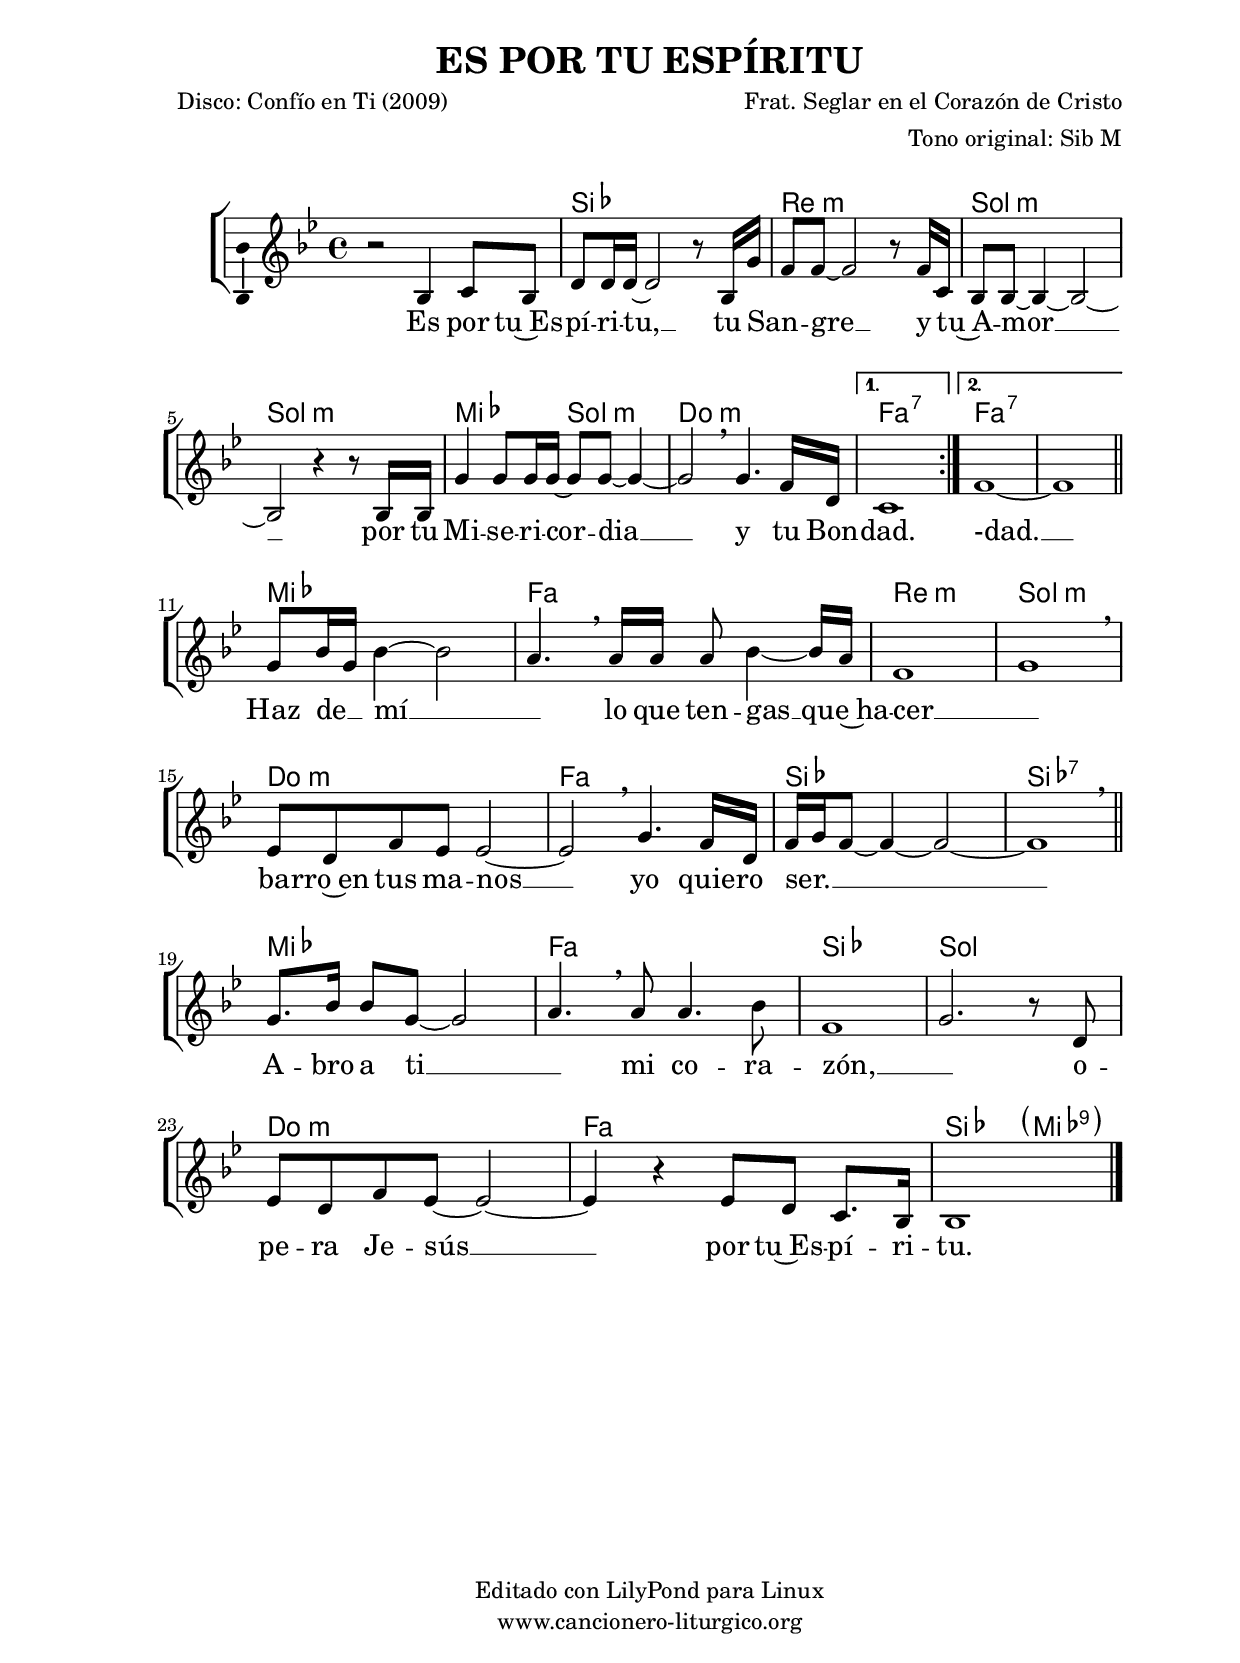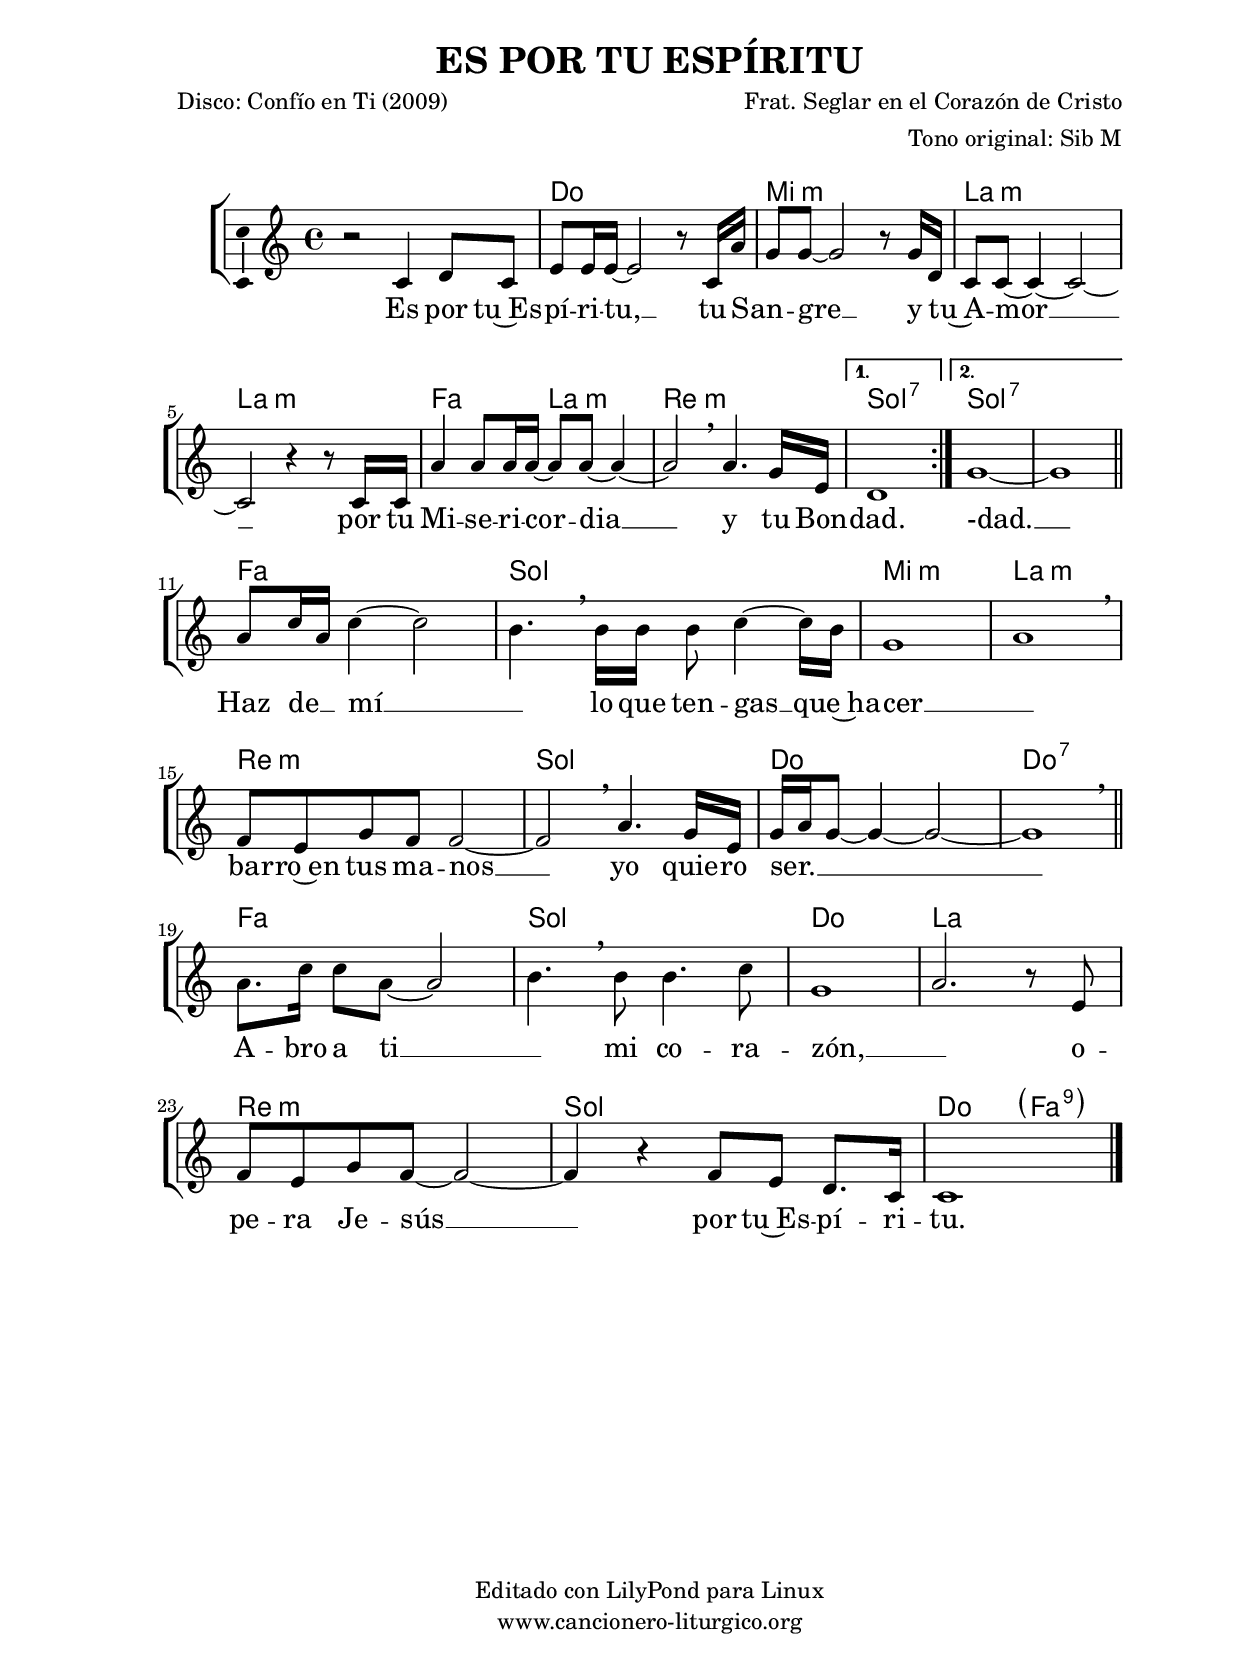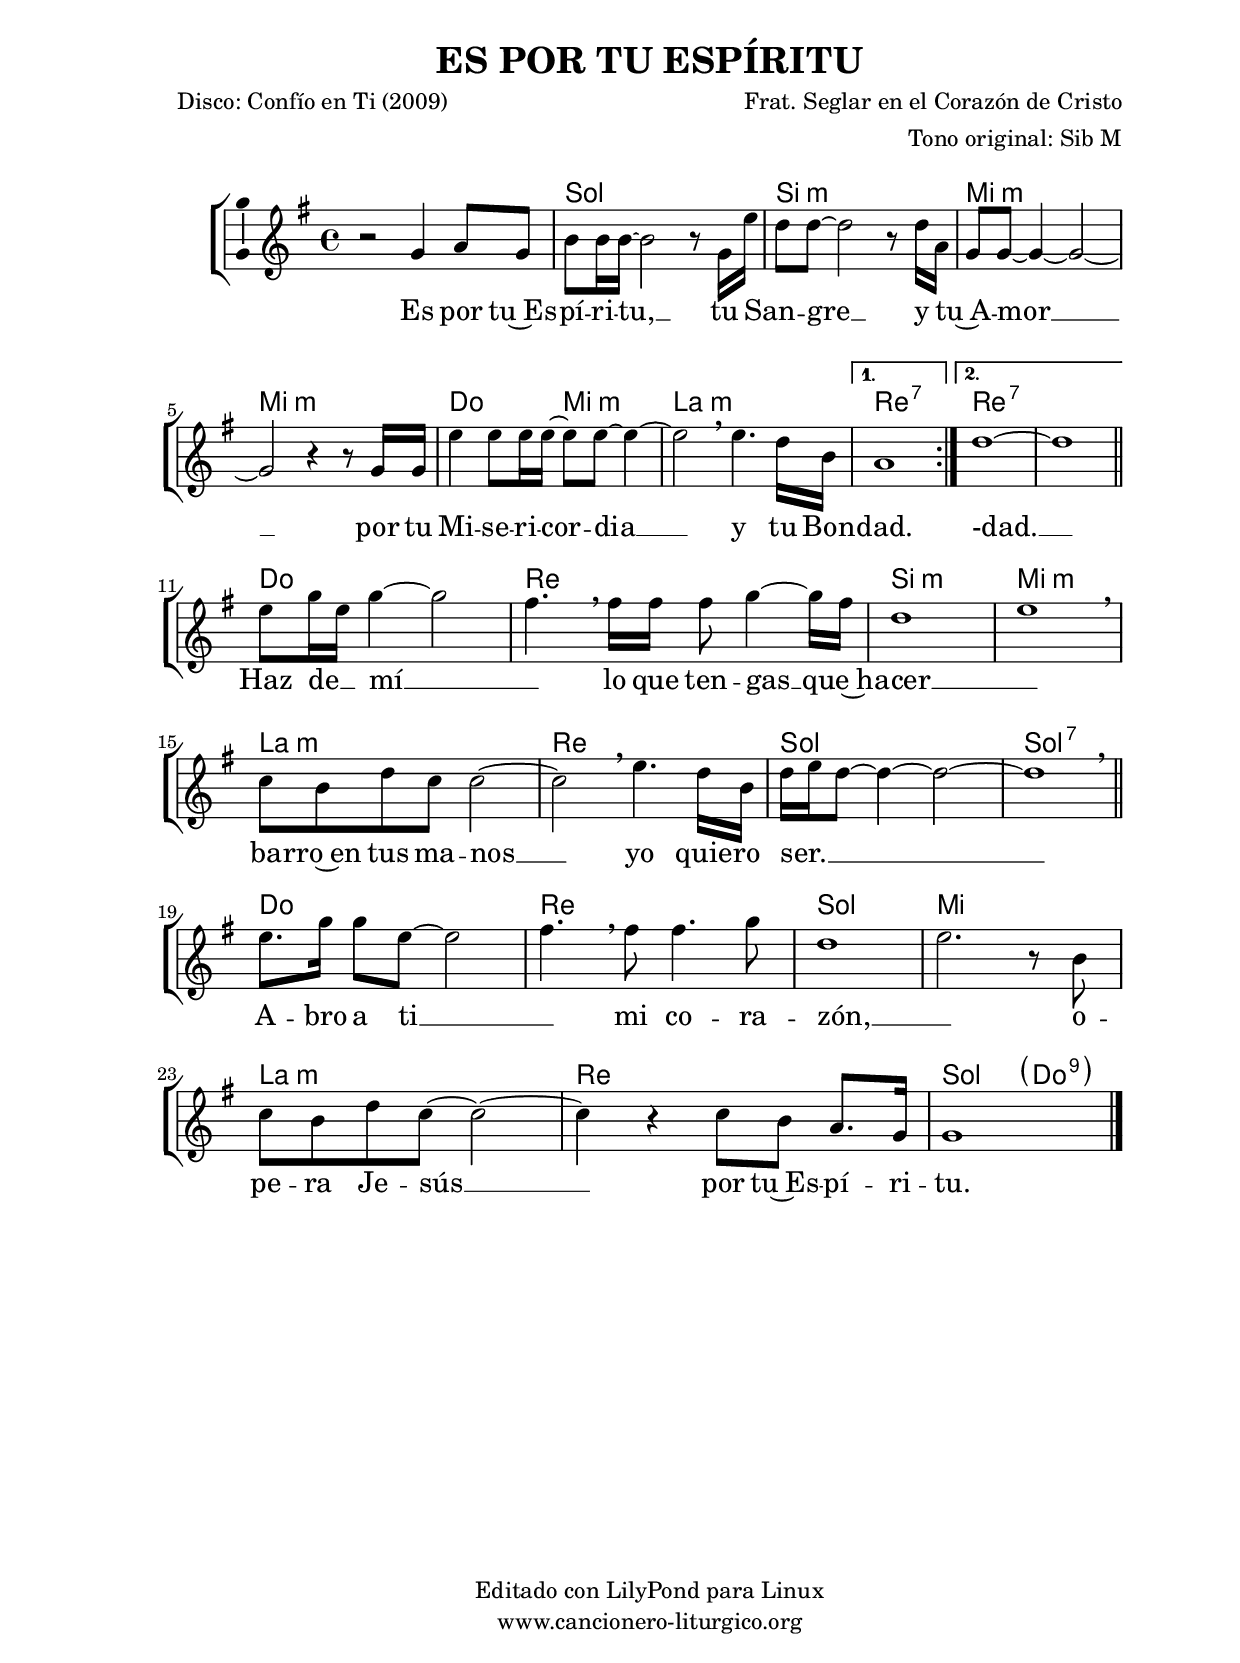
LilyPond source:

%
%para convertir .midi en .wav:
%timidity filename.midi -Ow -o finename.wav
%
%
%Para convertir de .wav a .mp3:
%lame -h -m j filename.wav
%
%
%para escuchar el midi:
%timidity nombrefichero.midi
%


%versión de lilypond para la que se ha escrito esta partitura:
\version "2.16.0"

	%Tamaño papel
	#(set-default-paper-size "a4")
	%Tamaño partitura
	#(set-global-staff-size 20)
	%No responde al pulsar sobre una nota
	#(ly:set-option 'point-and-click #f)

%parámetros del encabezamiento:
\header {
	title = "ES POR TU ESPÍRITU"
	subtitle = ""
%	composer = "Fraternidad Seglar en el Corazón de Cristo"
	composer = "Frat. Seglar en el Corazón de Cristo"
	poet = "Disco: Confío en Ti (2009)"
	meter = ""
	arranger = "Tono original: Sib M"
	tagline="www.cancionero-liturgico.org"
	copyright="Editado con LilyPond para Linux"
	}

%parámetros asociados al papel:
\paper  {
	oddHeaderMarkup = \markup {\fill-line { \on-the-fly #not-first-page \fromproperty #'header:title \on-the-fly #not-first-page \fromproperty #'header:composer }}
	evenHeaderMarkup = \markup {\fill-line { \fromproperty #'header:composer \fromproperty #'header:title }}
	#(set-paper-size "a4")
	print-page-number = ##f
	first-page-number = 1
	print-first-page-number = ##f
%	head-separation = 3.0 \cm
	top-margin = 2.0 \cm
	bottom-margin = 0.5\cm
%%%	bottom-margin = -1.0\cm
	left-margin = 3.0 \cm
	line-width = 16.0 \cm 
	indent = 8\mm
	interscoreline = 2.\mm
	between-system-space = 15\mm
%	para que las partituras no llenen la hoja:
	ragged-bottom = ##t
%	idem para la última hoja:
	ragged-last-bottom = ##f
%	para que las partituras llenen el ancho del papel:
	ragged-last = ##f
	after-title-space = 2.5 \cm
%page-count=1
%system-count=8

	%Flexible Vertical Spacing
%	markup-markup-spacing =
%	#'((basic-distance . 15) (minimum-distance . 15) (padding . 3))
	markup-system-spacing =
	#'((basic-distance . 15) (minimum-distance . 15) (padding . 3))
	system-system-spacing =
	#'((basic-distance . 15) (minimum-distance . 15) (padding . 3))
	score-system-spacing =
	#'((basic-distance . 15) (minimum-distance . 15) (padding . 5))
%	top-system-spacing = % header
%	#'((basic-distance . 8) (minimum-distance . 0) (padding . 3))
%	top-markup-spacing =
%	#'((basic-distance . 20) (minimum-distance . 20) (padding . 3))
	last-bottom-spacing = % footer
	#'((basic-distance . 5) (minimum-distance . 5) (padding . 3))
%	score-markup-spacing =
%	#'((basic-distance . 16) (minimum-distance . 13) (padding . 3))

	}


%parámetros que afectan a toda la partitura:
global =  {
	%clave de sol (G):
	\clef G
	%armadura:
%	\transpose bes c
	\key bes \major
	\tempo 4=71
	\set Score.tempoHideNote = ##t
	}


acordes = {
	\italianChords
	\chordmode {
%	\transpose bes c
{

\repeat volta 2 {
s1
bes1 d:m g:m g:m ees2 g:m c1:m
}
\alternative {
{
f1:7
}
{
f1:7 f:7
}
}

ees1 f d:m g:m c:m f bes bes:7
ees1 f bes g c:m f bes2 \parenthesize ees:9

	}
	}
}

melodia = 
%	\transpose bes c
{
	\relative c'{

\time 4/4

\repeat volta 2 {
r2 bes4 c8 bes
d8 d16 d~d2 r8 bes16 g'
f8 f~f2 r8 f16 c
bes8 bes~bes4~bes2~
bes2 r4 r8 bes16 bes
g'4 g8 g16 g~g8 g~g4~
g2 \breathe g4. f16 d
}
\alternative {
{
c1
}
{
f1~
f1
}
}

\bar "||"
\break

g8 bes16 g bes4~bes2
a4. \breathe a16 a a8 bes4~bes16 a16
f1
g1 \breathe
ees8 d f ees ees2~
ees2 \breathe g4. f16 d
f16 g f8~f4~f2~
f1 \breathe

\bar "||"
\break

g8. bes16 bes8 g~g2
a4. \breathe a8 a4. bes8
f1
g2. r8 d8
ees8 d f ees~ees2~
ees4 r4 ees8 d c8. bes16
bes1


	\bar "|."
	}
	}


texto = \lyricmode {
Es por tu~Es -- pí -- ri -- tu, __
tu San -- _ gre __ y tu~A -- _ mor __
por tu Mi -- se -- ri -- cor -- dia __
y tu Bon -- dad.
-dad. __

Haz de __ _ mí __ _
lo que ten -- gas __ que~ha -- cer __ _
ba -- rro~en tus ma -- nos __
yo quie -- ro ser. __ _ _

A -- bro a ti __ _ mi co -- ra -- zón, __ _
o -- pe -- ra Je -- sús __
por tu~Es -- pí -- ri -- tu.

	}

acordesStaff = \context ChordNames = acordesStaff <<
	\set chordChanges = ##t
	\acordes
	>>


vozStaff = \context Voice = vozStaff
\with {\consists "Ambitus_engraver"}
<<
%	\set Staff.instrumentName = ""
%	\set Staff.shortInstrumentName = ""
%	\set Staff.midiInstrument = #"clarinet"
%	\set Staff.midiInstrument = #"cello"
%	\set Staff.midiInstrument = #"flute"
	\set Staff.midiInstrument = #"electric guitar (jazz)"
%	\set Staff.midiInstrument = #"english horn"
%	\set Staff.midiInstrument = #"violin"
%	\set Staff.midiInstrument = #"glockenspiel"
	\set Staff.midiMinimumVolume = #0.7
	\set Staff.midiMaximumVolume = #0.9
	\global
	\melodia
	>>


textoStaff = \context Lyrics = textoStaff <<
	\lyricsto vozStaff \texto
	>>

\book {
	\score {
		\context ChoirStaff {
			\override StaffGroup.SystemStartBracket #'collapse-height = #1
			\override Score.SystemStartBar #'collapse-height = #1
			<<
			\acordesStaff
			\vozStaff
			\textoStaff
			>>
			}
		\layout {
	    		\context {
				\Lyrics
				\override LyricText #'font-size = #2
				}
	   		 \context {
				\Score
				%fontSize = #3
				\override StaffSymbol #'staff-space = #(magstep +3)
				%\override Beam #'thickness = #0.55
				%\override SpacingSpanner #'spacing-increment = #1.0
				%\override Slur #'height-limit = #1.5
				}
			}
		}
	\score {
		\unfoldRepeats
		\context ChoirStaff {
			<<
			\acordesStaff
			\vozStaff
			>>
			}
		\midi {
	  		\context {
	  			\Score
				tempoWholesPerMinute = #(ly:make-moment 70 4)
				}
			}
		}
	}

#(define output-suffix "C")
\book {
	\score {
		\context ChoirStaff {
			\override StaffGroup.SystemStartBracket #'collapse-height = #1
			\override Score.SystemStartBar #'collapse-height = #1
\transpose c d
			<<
			\acordesStaff
			\vozStaff
			\textoStaff
			>>
			}
		\layout {
	    		\context {
				\Lyrics
				\override LyricText #'font-size = #2
				}
	   		 \context {
				\Score
				%fontSize = #3
				\override StaffSymbol #'staff-space = #(magstep +3)
				%\override Beam #'thickness = #0.55
				%\override SpacingSpanner #'spacing-increment = #1.0
				%\override Slur #'height-limit = #1.5
				}
			}
		}
	}

#(define output-suffix "S")
\book {
	\score {
		\context ChoirStaff {
			\override StaffGroup.SystemStartBracket #'collapse-height = #1
			\override Score.SystemStartBar #'collapse-height = #1
\transpose c a
			<<
			\acordesStaff
			\vozStaff
			\textoStaff
			>>
			}
		\layout {
	    		\context {
				\Lyrics
				\override LyricText #'font-size = #2
				}
	   		 \context {
				\Score
				%fontSize = #3
				\override StaffSymbol #'staff-space = #(magstep +3)
				%\override Beam #'thickness = #0.55
				%\override SpacingSpanner #'spacing-increment = #1.0
				%\override Slur #'height-limit = #1.5
				}
			}
		}
	}

